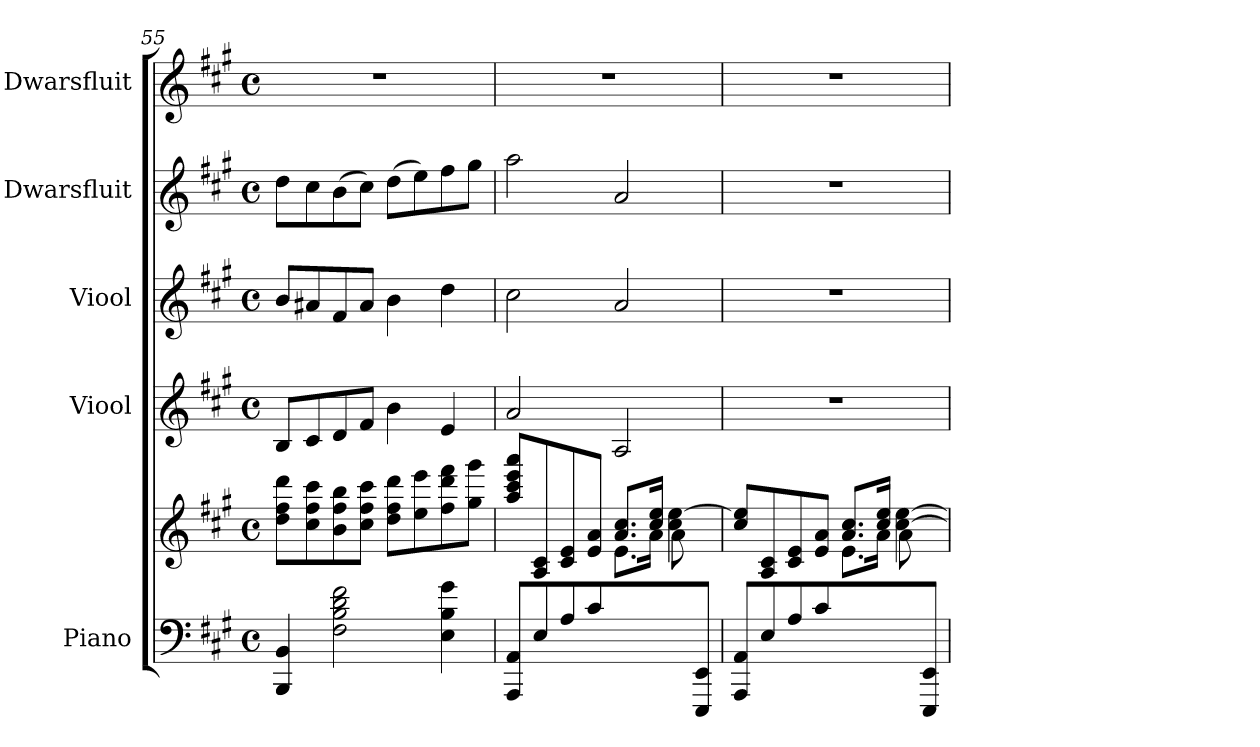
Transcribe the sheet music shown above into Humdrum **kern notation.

**kern	**kern	**kern	**kern	**kern	**kern
*part5	*part5	*part4	*part3	*part2	*part1
*staff6	*staff5	*staff4	*staff3	*staff2	*staff1
*I"Piano	*	*I"Viool	*I"Viool	*I"Dwarsfluit	*I"Dwarsfluit
*I'Pno.	*	*	*	*I'Fl.	*I'Fl.
*clefF4	*clefG2	*clefG2	*clefG2	*clefG2	*clefG2
*k[f#c#g#]	*k[f#c#g#]	*k[f#c#g#]	*k[f#c#g#]	*k[f#c#g#]	*k[f#c#g#]
*M4/4	*M4/4	*M4/4	*M4/4	*M4/4	*M4/4
*met(c)	*met(c)	*met(c)	*met(c)	*met(c)	*met(c)
=55	=55	=55	=55	=55	=55
4BBB/ 4BB/	8dd\ 8ff#\ 8ddd\L	8B/L	8b/L	8dd\L	1r
.	8cc#\ 8ff#\ 8ccc#\	8c#/	8a#X/	8cc#\	.
2F#\ 2B\ 2d\ 2f#\	8b\ 8ff#\ 8bb\	8d/	8f#/	(8b\	.
.	8cc#\ 8ff#\ 8ccc#\J	8f#/J	8a#/J	8cc#\J)	.
.	8dd\ 8ff#\ 8ddd\L	4b\	4b\	(8dd\L	.
.	8ee\ 8eee\	.	.	8ee\)	.
4E\ 4B\ 4g#\	8ff#\ 8ddd\ 8fff#\	4e/	4dd\	8ff#\	.
.	8gg#\ 8ggg#\J	.	.	8gg#\J	.
!!LO:PB:g=z
=56	=56	=56	=56	=56	=56
*	*^	*	*	*	*
8AAA/ 8AA/L	8aa/ 8ccc#/ 8eee/ 8aaa/L	2ryy	2a/	2cc#\	2aa\	1r
8E/	8A/ 8c#/	.	.	.	.	.
8A/	8c#/ 8e/	.	.	.	.	.
8c#/J	8e/ 8a/J	.	.	.	.	.
4.ryy	8.a/ 8.cc#/L	8.e\L	2A/	2a/	2a/	.
.	16cc#/ 16ee/Jk	16a\Jk	.	.	.	.
.	4cc#\ [4ee\	8a\L	.	.	.	.
8EEE/ 8EE/J	.	8ryy	.	.	.	.
=57	=57	=57	=57	=57	=57	=57
8AAA/ 8AA/L	8cc#/ 8ee/]L	2ryy	1r	1r	1r	1r
8E/	8A/ 8c#/	.	.	.	.	.
8A/	8c#/ 8e/	.	.	.	.	.
8c#/J	8e/ 8a/J	.	.	.	.	.
4.ryy	8.a/ 8.cc#/L	8.e\L	.	.	.	.
.	16cc#/ 16ee/Jk	16a\Jk	.	.	.	.
.	[4cc#\ [4ee\	8a\L	.	.	.	.
8EEE/ 8EE/J	.	8ryy	.	.	.	.
*	*v	*v	*	*	*	*
=	=	=	=	=	=
*-	*-	*-	*-	*-	*-
